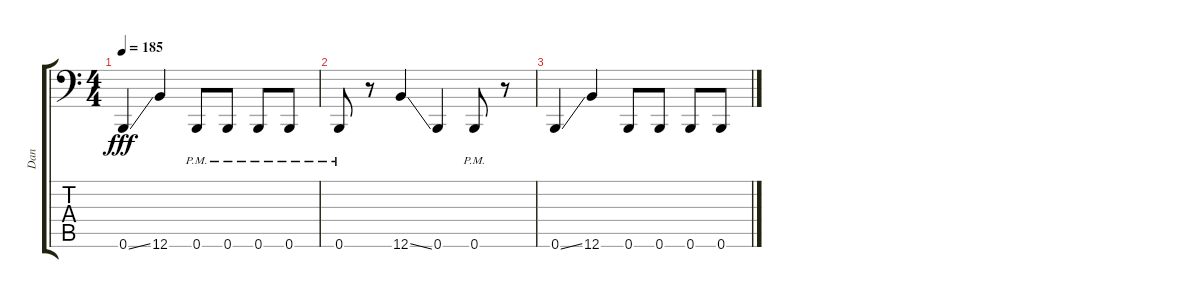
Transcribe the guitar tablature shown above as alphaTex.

\track ("Dan" "Dan") {instrument electricbasspick}
\staff {score tabs}
\tuning (Db3 Ab2 E2 B1 Gb1 B0) {hide}
\ts (4 4)
\tempo 185
\clef f4
\ks c
0.6{ss}.4{dy fff} 12.6.4 0.6{pm}.8 0.6{pm}.8 0.6{pm}.8 0.6{pm}.8 |
0.6{pm}.8 r.8 12.6{ss}.4 0.6.4 0.6{pm}.8 r.8 |
0.6{ss}.4 12.6.4 0.6.8 0.6.8 0.6.8 0.6.8
